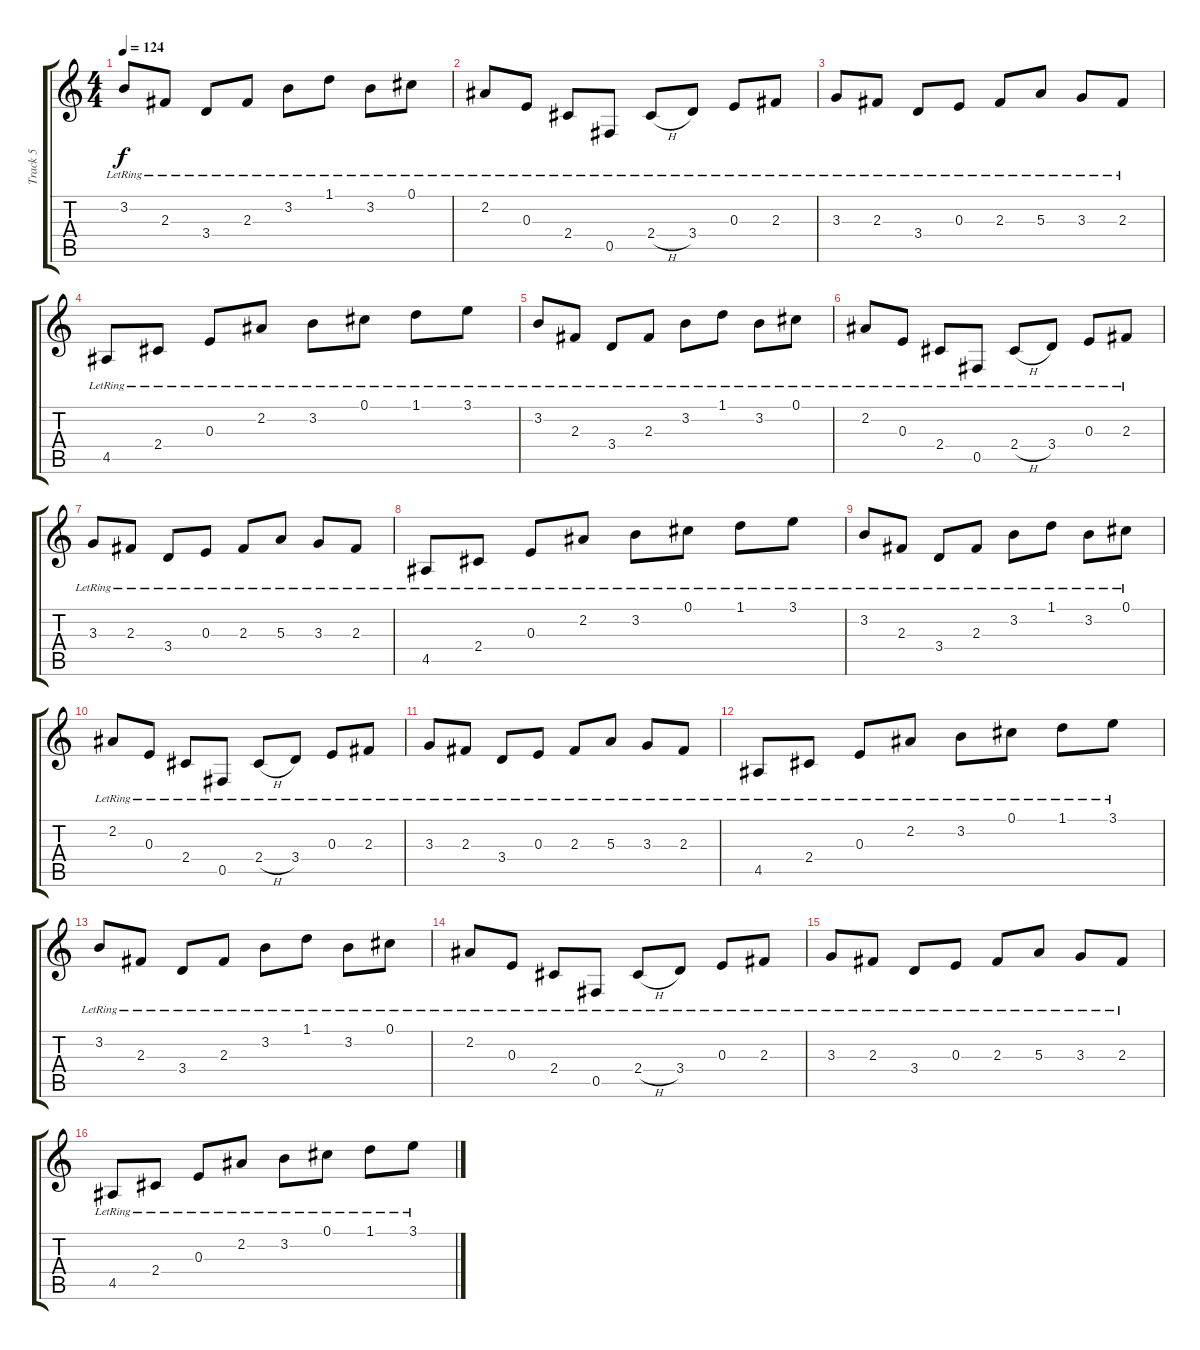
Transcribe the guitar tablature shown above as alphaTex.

\track ("Track 5" "Track 5") {instrument acousticguitarnylon}
\staff {score tabs}
\tuning (Db4 Ab3 E3 B2 Gb2 B1) {hide}
\ts (4 4)
\tempo 124
\clef g2
\ks c
3.2{lr}.8{dy f volume 13} 2.3{lr}.8 3.4{lr}.8 2.3{lr}.8 3.2{lr}.8 1.1{lr}.8 3.2{lr}.8 0.1{lr}.8 |
2.2{lr}.8 0.3{lr}.8 2.4{lr}.8 0.5{lr}.8 2.4{h lr}.8 3.4{lr}.8 0.3{lr}.8 2.3{lr}.8 |
3.3{lr}.8 2.3{lr}.8 3.4{lr}.8 0.3{lr}.8 2.3{lr}.8 5.3{lr}.8 3.3{lr}.8 2.3{lr}.8 |
4.5{lr}.8 2.4{lr}.8 0.3{lr}.8 2.2{lr}.8 3.2{lr}.8 0.1{lr}.8 1.1{lr}.8 3.1{lr}.8 |
3.2{lr}.8{volume 13} 2.3{lr}.8 3.4{lr}.8 2.3{lr}.8 3.2{lr}.8 1.1{lr}.8 3.2{lr}.8 0.1{lr}.8 |
2.2{lr}.8 0.3{lr}.8 2.4{lr}.8 0.5{lr}.8 2.4{h lr}.8 3.4{lr}.8 0.3{lr}.8 2.3{lr}.8 |
3.3{lr}.8 2.3{lr}.8 3.4{lr}.8 0.3{lr}.8 2.3{lr}.8 5.3{lr}.8 3.3{lr}.8 2.3{lr}.8 |
4.5{lr}.8 2.4{lr}.8 0.3{lr}.8 2.2{lr}.8 3.2{lr}.8 0.1{lr}.8 1.1{lr}.8 3.1{lr}.8 |
3.2{lr}.8{volume 13} 2.3{lr}.8 3.4{lr}.8 2.3{lr}.8 3.2{lr}.8 1.1{lr}.8 3.2{lr}.8 0.1{lr}.8 |
2.2{lr}.8 0.3{lr}.8 2.4{lr}.8 0.5{lr}.8 2.4{h lr}.8 3.4{lr}.8 0.3{lr}.8 2.3{lr}.8 |
3.3{lr}.8 2.3{lr}.8 3.4{lr}.8 0.3{lr}.8 2.3{lr}.8 5.3{lr}.8 3.3{lr}.8 2.3{lr}.8 |
4.5{lr}.8 2.4{lr}.8 0.3{lr}.8 2.2{lr}.8 3.2{lr}.8 0.1{lr}.8 1.1{lr}.8 3.1{lr}.8 |
3.2{lr}.8{volume 13} 2.3{lr}.8 3.4{lr}.8 2.3{lr}.8 3.2{lr}.8 1.1{lr}.8 3.2{lr}.8 0.1{lr}.8 |
2.2{lr}.8 0.3{lr}.8 2.4{lr}.8 0.5{lr}.8 2.4{h lr}.8 3.4{lr}.8 0.3{lr}.8 2.3{lr}.8 |
3.3{lr}.8 2.3{lr}.8 3.4{lr}.8 0.3{lr}.8 2.3{lr}.8 5.3{lr}.8 3.3{lr}.8 2.3{lr}.8 |
4.5{lr}.8 2.4{lr}.8 0.3{lr}.8 2.2{lr}.8 3.2{lr}.8 0.1{lr}.8 1.1{lr}.8 3.1{lr}.8
